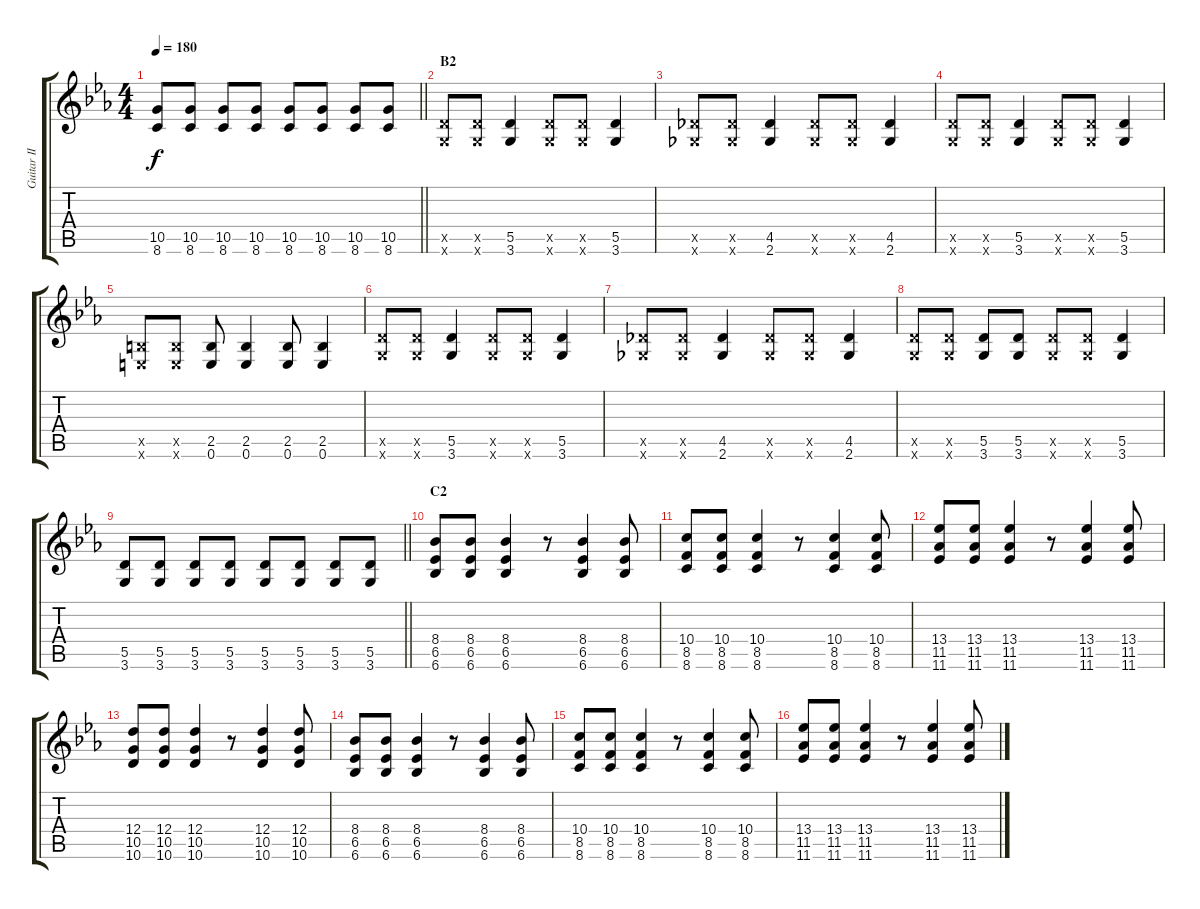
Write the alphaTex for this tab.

\track ("Guitar II" "Guitar II") {instrument overdrivenguitar}
\staff {score tabs}
\tuning (E4 B3 G3 D3 A2 E2) {hide}
\ts (4 4)
\tempo 180
\clef g2
\barLineRight lightlight
\ks cminor
(10.5 8.6).8{dy f} (10.5 8.6).8 (10.5 8.6).8 (10.5 8.6).8 (10.5 8.6).8 (10.5 8.6).8 (10.5 8.6).8 (10.5 8.6).8 |
\section ("" "B2")
(5.5{x} 3.6{x}).8 (5.5{x} 3.6{x}).8 (5.5 3.6).4 (5.5{x} 3.6{x}).8 (5.5{x} 3.6{x}).8 (5.5 3.6).4 |
(4.5{x} 2.6{x}).8 (4.5{x} 2.6{x}).8 (4.5 2.6).4 (4.5{x} 2.6{x}).8 (4.5{x} 2.6{x}).8 (4.5 2.6).4 |
(5.5{x} 3.6{x}).8 (5.5{x} 3.6{x}).8 (5.5 3.6).4 (5.5{x} 3.6{x}).8 (5.5{x} 3.6{x}).8 (5.5 3.6).4 |
(2.5{x} 0.6{x}).8 (2.5{x} 0.6{x}).8 (2.5 0.6).8 (2.5 0.6).4 (2.5 0.6).8 (2.5 0.6).4 |
(5.5{x} 3.6{x}).8 (5.5{x} 3.6{x}).8 (5.5 3.6).4 (5.5{x} 3.6{x}).8 (5.5{x} 3.6{x}).8 (5.5 3.6).4 |
(4.5{x} 2.6{x}).8 (4.5{x} 2.6{x}).8 (4.5 2.6).4 (4.5{x} 2.6{x}).8 (4.5{x} 2.6{x}).8 (4.5 2.6).4 |
(5.5{x} 3.6{x}).8 (5.5{x} 3.6{x}).8 (5.5 3.6).8 (5.5 3.6).8 (5.5{x} 3.6{x}).8 (5.5{x} 3.6{x}).8 (5.5 3.6).4 |
\barLineRight lightlight
(5.5 3.6).8 (5.5 3.6).8 (5.5 3.6).8 (5.5 3.6).8 (5.5 3.6).8 (5.5 3.6).8 (5.5 3.6).8 (5.5 3.6).8 |
\section ("" "C2")
(8.4 6.5 6.6).8 (8.4 6.5 6.6).8 (8.4 6.5 6.6).4 r.8 (8.4 6.5 6.6).4 (8.4 6.5 6.6).8 |
(10.4 8.5 8.6).8 (10.4 8.5 8.6).8 (10.4 8.5 8.6).4 r.8 (10.4 8.5 8.6).4 (10.4 8.5 8.6).8 |
(13.4 11.5 11.6).8 (13.4 11.5 11.6).8 (13.4 11.5 11.6).4 r.8 (13.4 11.5 11.6).4 (13.4 11.5 11.6).8 |
(12.4 10.5 10.6).8 (12.4 10.5 10.6).8 (12.4 10.5 10.6).4 r.8 (12.4 10.5 10.6).4 (12.4 10.5 10.6).8 |
(8.4 6.5 6.6).8 (8.4 6.5 6.6).8 (8.4 6.5 6.6).4 r.8 (8.4 6.5 6.6).4 (8.4 6.5 6.6).8 |
(10.4 8.5 8.6).8 (10.4 8.5 8.6).8 (10.4 8.5 8.6).4 r.8 (10.4 8.5 8.6).4 (10.4 8.5 8.6).8 |
(13.4 11.5 11.6).8 (13.4 11.5 11.6).8 (13.4 11.5 11.6).4 r.8 (13.4 11.5 11.6).4 (13.4 11.5 11.6).8
